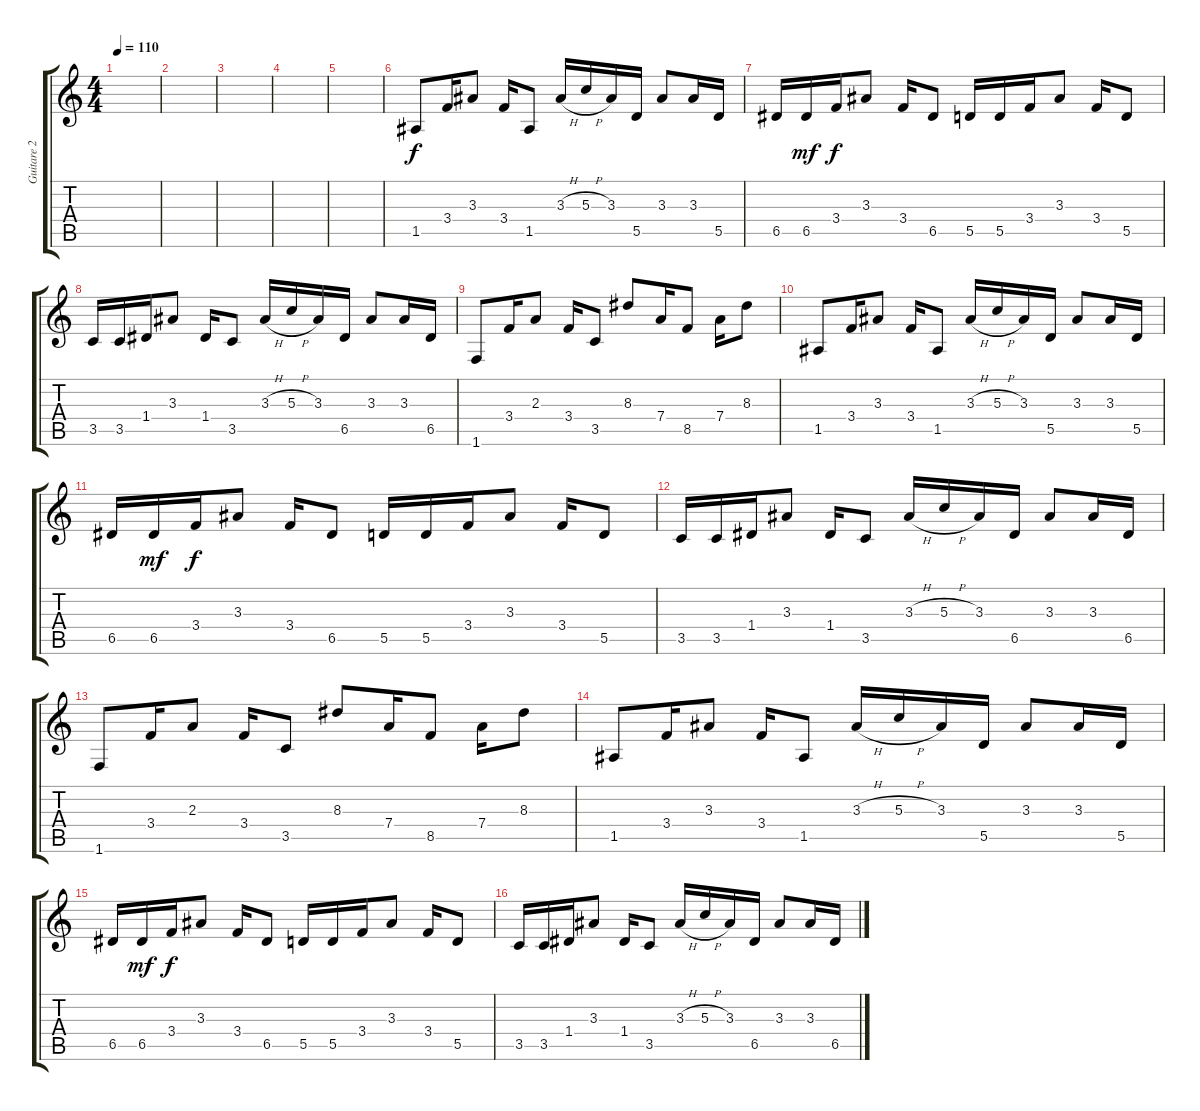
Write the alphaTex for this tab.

\track ("Guitare 2" "Guitare 2") {instrument electricguitarclean}
\staff {score tabs}
\tuning (E4 B3 G3 D3 A2 E2) {hide}
\ts (4 4)
\tempo 110
\clef g2
\ks c
|
|
|
|
|
1.5.8 3.4.16 3.3.8 3.4.16 1.5.8 3.3{h}.16 5.3{h}.16 3.3.16 5.5.16 3.3.8 3.3.16 5.5.16 |
6.5.16 6.5.16{dy mf} 3.4.16{dy f} 3.3.8 3.4.16 6.5.8 5.5.16 5.5.16 3.4.16 3.3.8 3.4.16 5.5.8 |
3.5.16 3.5.16 1.4.16 3.3.8 1.4.16 3.5.8 3.3{h}.16 5.3{h}.16 3.3.16 6.5.16 3.3.8 3.3.16 6.5.16 |
1.6.8 3.4.16 2.3.8 3.4.16 3.5.8 8.3.8 7.4.16 8.5.8 7.4.16 8.3.8 |
1.5.8 3.4.16 3.3.8 3.4.16 1.5.8 3.3{h}.16 5.3{h}.16 3.3.16 5.5.16 3.3.8 3.3.16 5.5.16 |
6.5.16 6.5.16{dy mf} 3.4.16{dy f} 3.3.8 3.4.16 6.5.8 5.5.16 5.5.16 3.4.16 3.3.8 3.4.16 5.5.8 |
3.5.16 3.5.16 1.4.16 3.3.8 1.4.16 3.5.8 3.3{h}.16 5.3{h}.16 3.3.16 6.5.16 3.3.8 3.3.16 6.5.16 |
1.6.8 3.4.16 2.3.8 3.4.16 3.5.8 8.3.8 7.4.16 8.5.8 7.4.16 8.3.8 |
1.5.8 3.4.16 3.3.8 3.4.16 1.5.8 3.3{h}.16 5.3{h}.16 3.3.16 5.5.16 3.3.8 3.3.16 5.5.16 |
6.5.16 6.5.16{dy mf} 3.4.16{dy f} 3.3.8 3.4.16 6.5.8 5.5.16 5.5.16 3.4.16 3.3.8 3.4.16 5.5.8 |
3.5.16 3.5.16 1.4.16 3.3.8 1.4.16 3.5.8 3.3{h}.16 5.3{h}.16 3.3.16 6.5.16 3.3.8 3.3.16 6.5.16
